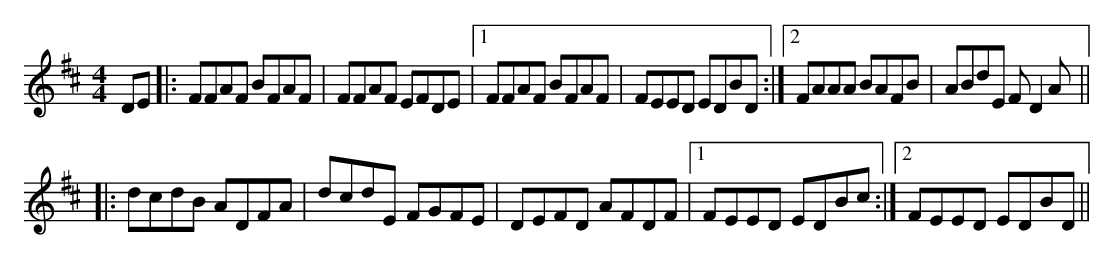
X:1
M:4/4
K:D
DE|:FFAF BFAF|FFAF EFDE|1 FFAF BFAF|FEED EDBD:|2 FAAA BAFB|ABdE FD2A||
|:dcdB ADFA|dcdE FGFE|DEFD AFDF|1 FEED EDBc:|2 FEED EDBD||
